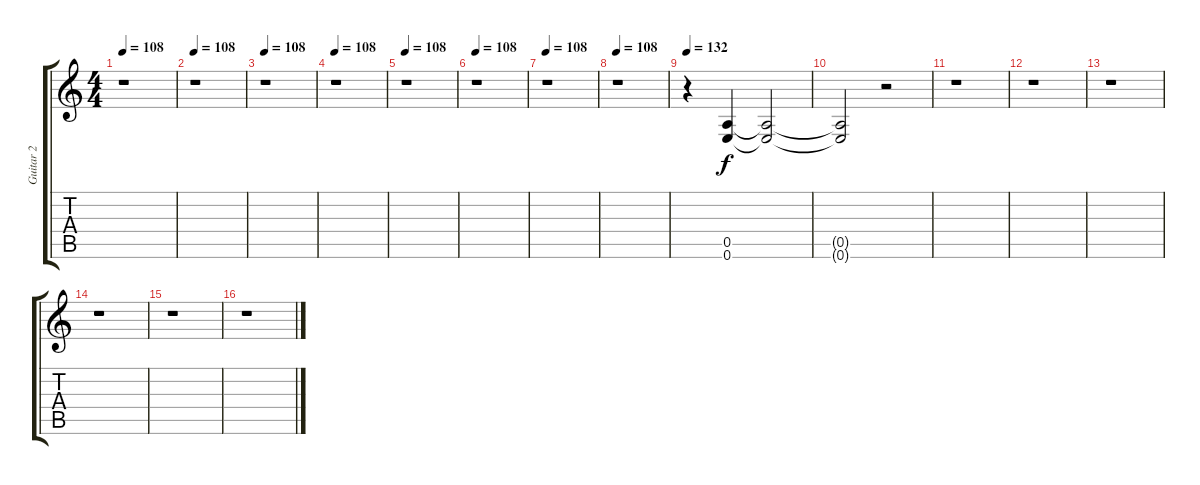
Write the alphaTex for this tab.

\track ("Guitar 2" "Guitar 2") {instrument overdrivenguitar}
\staff {score tabs}
\tuning (E4 B3 G3 D3 A2 E2) {hide}
\ts (4 4)
\tempo 108
\clef g2
\ks c
r.1{dy f} |
\tempo 108
r.1 |
\tempo 108
r.1 |
\tempo 108
r.1 |
\tempo 108
r.1 |
\tempo 108
r.1 |
\tempo 108
r.1 |
\tempo 108
r.1 |
\tempo 132
r.4 (0.5 0.6).4{volume 13 balance 3 instrument overdrivenguitar} (0.5{t} 0.6{t}).2 |
(0.5{t} 0.6{t}).2 r.2 |
r.1 |
r.1 |
r.1 |
r.1 |
r.1 |
r.1{balance 8}
